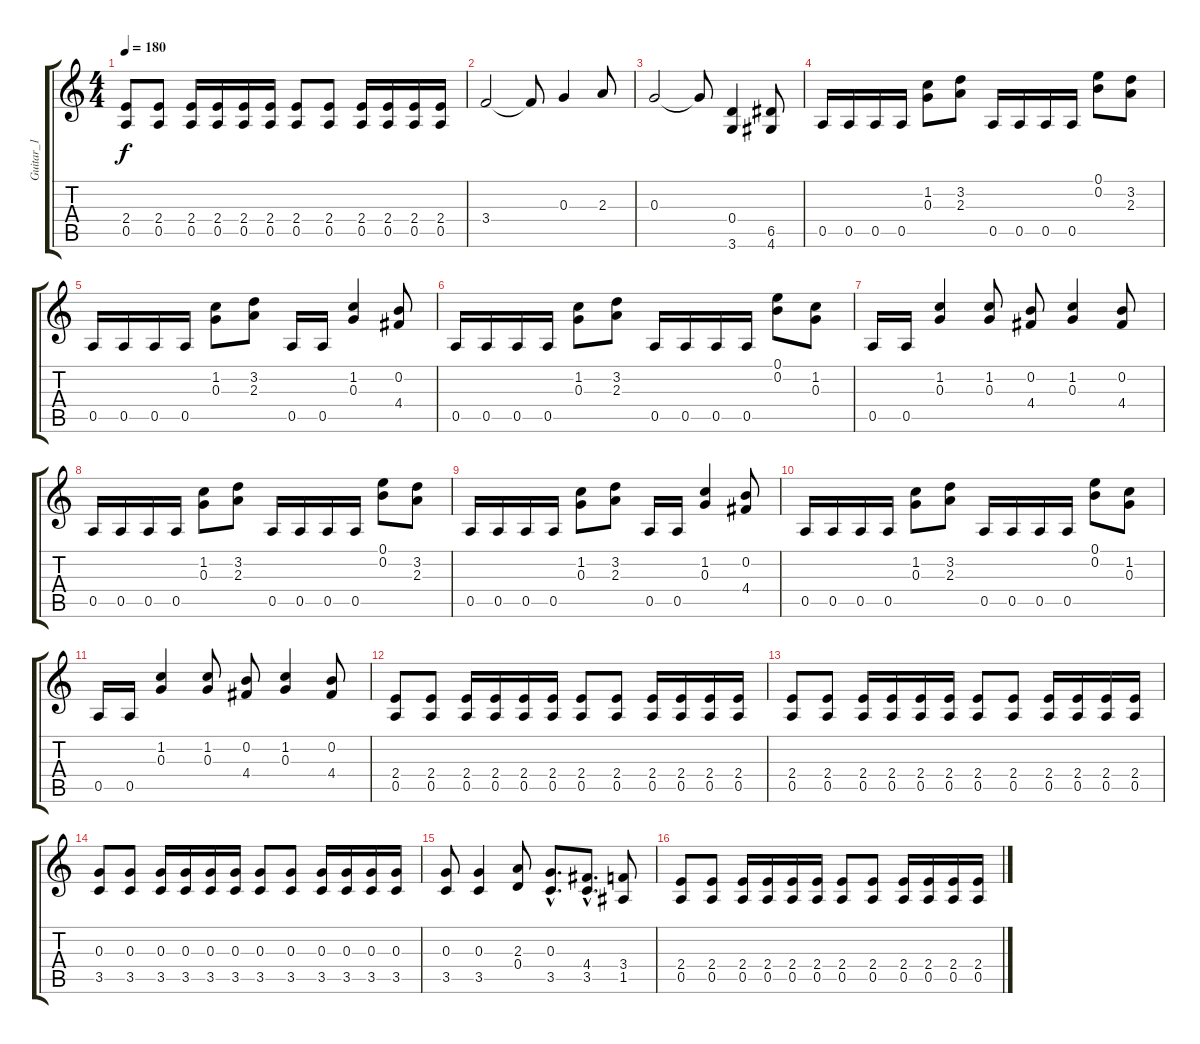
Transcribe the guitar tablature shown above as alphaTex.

\track ("Guitar_1" "Guitar_1") {instrument distortionguitar}
\staff {score tabs}
\tuning (E4 B3 G3 D3 A2 E2) {hide}
\ts (4 4)
\tempo 180
\clef g2
\ks c
(2.4 0.5).8{dy f} (2.4 0.5).8 (2.4 0.5).16 (2.4 0.5).16 (2.4 0.5).16 (2.4 0.5).16 (2.4 0.5).8 (2.4 0.5).8 (2.4 0.5).16 (2.4 0.5).16 (2.4 0.5).16 (2.4 0.5).16 |
3.4.2 3.4{t}.8 0.3.4 2.3.8 |
0.3.2 0.3{t}.8 (0.4 3.6).4 (6.5 4.6).8 |
0.5.16 0.5.16 0.5.16 0.5.16 (1.2 0.3).8 (3.2 2.3).8 0.5.16 0.5.16 0.5.16 0.5.16 (0.1 0.2).8 (3.2 2.3).8 |
0.5.16 0.5.16 0.5.16 0.5.16 (1.2 0.3).8 (3.2 2.3).8 0.5.16 0.5.16 (1.2 0.3).4 (0.2 4.4).8 |
0.5.16 0.5.16 0.5.16 0.5.16 (1.2 0.3).8 (3.2 2.3).8 0.5.16 0.5.16 0.5.16 0.5.16 (0.1 0.2).8 (1.2 0.3).8 |
0.5.16 0.5.16 (1.2 0.3).4 (1.2 0.3).8 (0.2 4.4).8 (1.2 0.3).4 (0.2 4.4).8 |
0.5.16 0.5.16 0.5.16 0.5.16 (1.2 0.3).8 (3.2 2.3).8 0.5.16 0.5.16 0.5.16 0.5.16 (0.1 0.2).8 (3.2 2.3).8 |
0.5.16 0.5.16 0.5.16 0.5.16 (1.2 0.3).8 (3.2 2.3).8 0.5.16 0.5.16 (1.2 0.3).4 (0.2 4.4).8 |
0.5.16 0.5.16 0.5.16 0.5.16 (1.2 0.3).8 (3.2 2.3).8 0.5.16 0.5.16 0.5.16 0.5.16 (0.1 0.2).8 (1.2 0.3).8 |
0.5.16 0.5.16 (1.2 0.3).4 (1.2 0.3).8 (0.2 4.4).8 (1.2 0.3).4 (0.2 4.4).8 |
(2.4 0.5).8 (2.4 0.5).8 (2.4 0.5).16 (2.4 0.5).16 (2.4 0.5).16 (2.4 0.5).16 (2.4 0.5).8 (2.4 0.5).8 (2.4 0.5).16 (2.4 0.5).16 (2.4 0.5).16 (2.4 0.5).16 |
(2.4 0.5).8 (2.4 0.5).8 (2.4 0.5).16 (2.4 0.5).16 (2.4 0.5).16 (2.4 0.5).16 (2.4 0.5).8 (2.4 0.5).8 (2.4 0.5).16 (2.4 0.5).16 (2.4 0.5).16 (2.4 0.5).16 |
(0.3 3.5).8 (0.3 3.5).8 (0.3 3.5).16 (0.3 3.5).16 (0.3 3.5).16 (0.3 3.5).16 (0.3 3.5).8 (0.3 3.5).8 (0.3 3.5).16 (0.3 3.5).16 (0.3 3.5).16 (0.3 3.5).16 |
(0.3 3.5).8 (0.3 3.5).4 (2.3 0.4).8 (0.3{hac} 3.5{hac}).8{d} (4.4{hac} 3.5{hac}).8{d} (3.4 1.5).8 |
(2.4 0.5).8 (2.4 0.5).8 (2.4 0.5).16 (2.4 0.5).16 (2.4 0.5).16 (2.4 0.5).16 (2.4 0.5).8 (2.4 0.5).8 (2.4 0.5).16 (2.4 0.5).16 (2.4 0.5).16 (2.4 0.5).16
